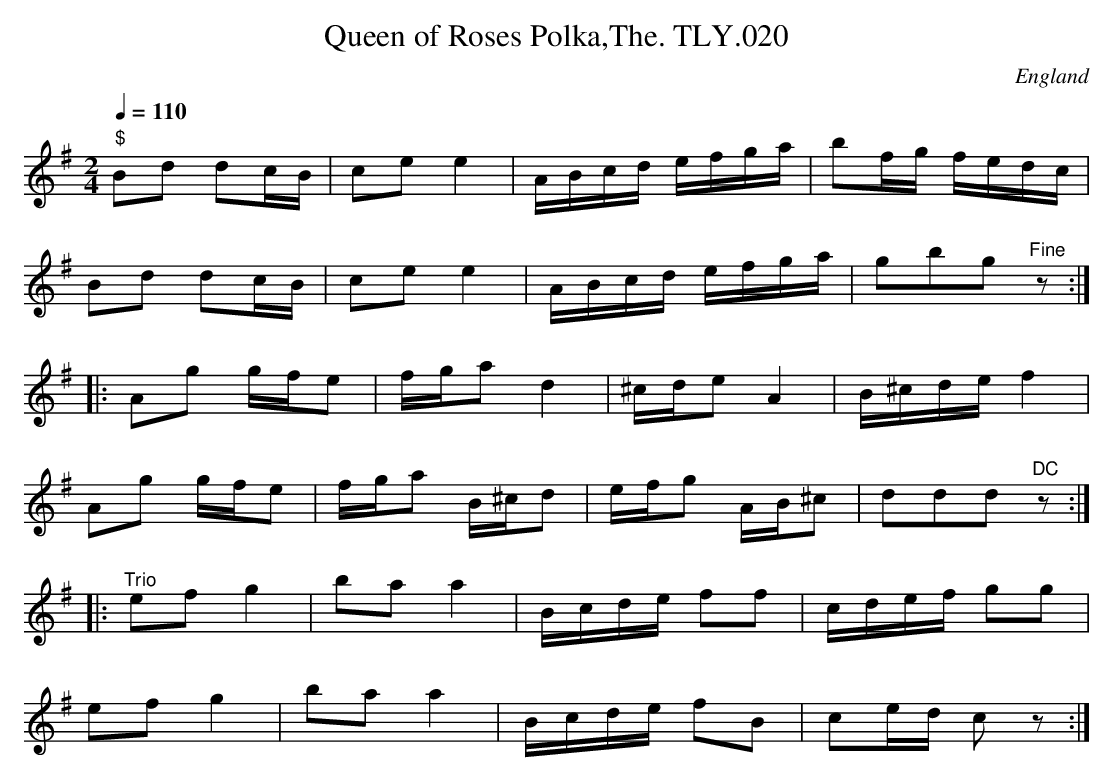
X:1
T:Queen of Roses Polka,The. TLY.020
M:2/4
L:1/16
Q:1/4=110
O:England
K:G major
"$"B2d2 d2cB|c2e2 e4|ABcd efga|b2fg fedc|!
B2d2 d2cB|c2e2 e4|ABcd efga|g2b2g2"^Fine" z2:|!
|:A2g2 gfe2|fga2 d4|^cde2 A4|B^cde f4|!
A2g2 gfe2|fga2 B^cd2|efg2 AB^c2|d2d2d2"^DC" z2:|!
|:"^Trio"e2f2 g4|b2a2a4|Bcde f2f2|cdef g2g2|!
e2f2 g4|b2a2 a4|Bcde f2B2|c2ed c2 z2:|
